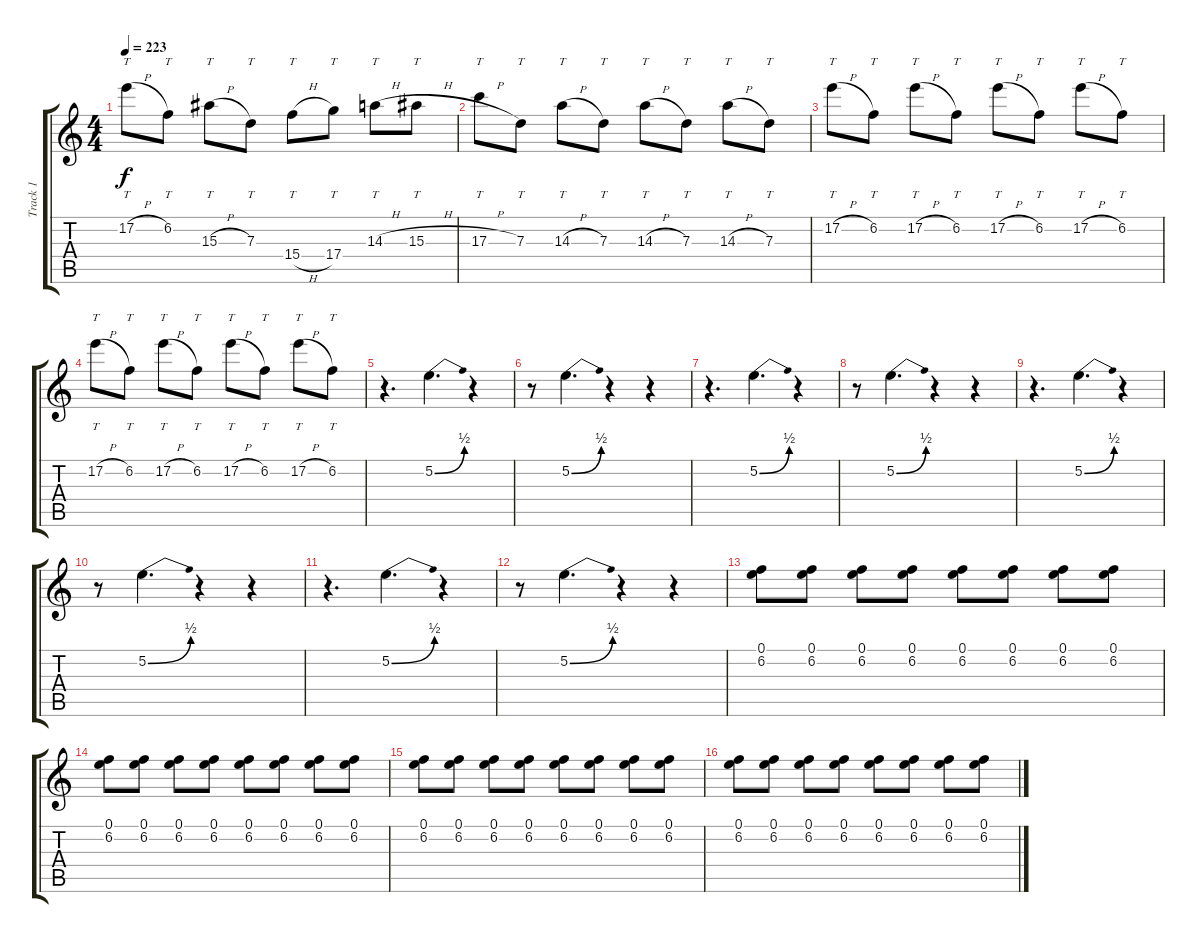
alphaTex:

\track ("Track 1" "Track 1") {instrument distortionguitar}
\staff {score tabs}
\tuning (E4 B3 G3 D3 A2 D2) {hide}
\ts (4 4)
\tempo 223
\clef g2
\ks c
17.2{h}.8{tt dy f} 6.2.8{tt} 15.3{h}.8{tt} 7.3.8{tt} 15.4{h}.8{tt} 17.4.8{tt} 14.3{h}.8{tt} 15.3{h}.8{tt} |
17.3{h}.8{tt} 7.3.8{tt} 14.3{h}.8{tt} 7.3.8{tt} 14.3{h}.8{tt} 7.3.8{tt} 14.3{h}.8{tt} 7.3.8{tt} |
17.2{h}.8{tt} 6.2.8{tt} 17.2{h}.8{tt} 6.2.8{tt} 17.2{h}.8{tt} 6.2.8{tt} 17.2{h}.8{tt} 6.2.8{tt} |
17.2{h}.8{tt} 6.2.8{tt} 17.2{h}.8{tt} 6.2.8{tt} 17.2{h}.8{tt} 6.2.8{tt} 17.2{h}.8{tt} 6.2.8{tt} |
r.4{d} 5.2{be (bend 0 0 60 2)}.4{d} r.4 |
r.8 5.2{be (bend 0 0 60 2)}.4{d} r.4 r.4 |
r.4{d} 5.2{be (bend 0 0 60 2)}.4{d} r.4 |
r.8 5.2{be (bend 0 0 60 2)}.4{d} r.4 r.4 |
r.4{d} 5.2{be (bend 0 0 60 2)}.4{d} r.4 |
r.8 5.2{be (bend 0 0 60 2)}.4{d} r.4 r.4 |
r.4{d} 5.2{be (bend 0 0 60 2)}.4{d} r.4 |
r.8 5.2{be (bend 0 0 60 2)}.4{d} r.4 r.4 |
(0.1 6.2).8 (0.1 6.2).8 (0.1 6.2).8 (0.1 6.2).8 (0.1 6.2).8 (0.1 6.2).8 (0.1 6.2).8 (0.1 6.2).8 |
(0.1 6.2).8 (0.1 6.2).8 (0.1 6.2).8 (0.1 6.2).8 (0.1 6.2).8 (0.1 6.2).8 (0.1 6.2).8 (0.1 6.2).8 |
(0.1 6.2).8 (0.1 6.2).8 (0.1 6.2).8 (0.1 6.2).8 (0.1 6.2).8 (0.1 6.2).8 (0.1 6.2).8 (0.1 6.2).8 |
(0.1 6.2).8 (0.1 6.2).8 (0.1 6.2).8 (0.1 6.2).8 (0.1 6.2).8 (0.1 6.2).8 (0.1 6.2).8 (0.1 6.2).8
